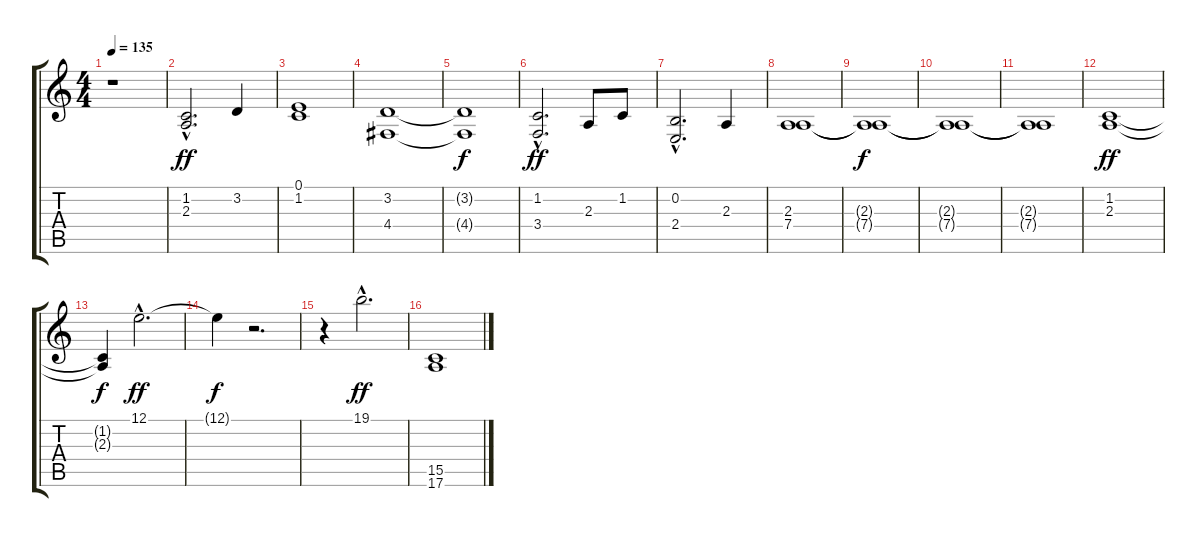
\track "" {instrument violin}
\staff {score tabs}
\tuning (E4 B3 G3 D3 A2 E2) {hide}
\ts (4 4)
\tempo 135
\clef g2
\ks c
r.1{dy ff} |
(1.2{hac} 2.3).2{d} 3.2.4 |
(0.1 1.2).1 |
(3.2 4.4).1 |
(3.2{t} 4.4{t}).1{dy f} |
(1.2{hac} 3.4).2{d dy ff} 2.3.8 1.2.8 |
(0.2{hac} 2.4).2{d} 2.3.4 |
(2.3 7.4).1 |
(2.3{t} 7.4{t}).1{dy f} |
(2.3{t} 7.4{t}).1 |
(2.3{t} 7.4{t}).1 |
(1.2 2.3).1{dy ff} |
(1.2{t} 2.3{t}).4{dy f} 12.1{hac}.2{d dy ff} |
12.1{t}.4{dy f} r.2{d} |
r.4 19.1{hac}.2{d dy ff} |
(15.5 17.6).1
